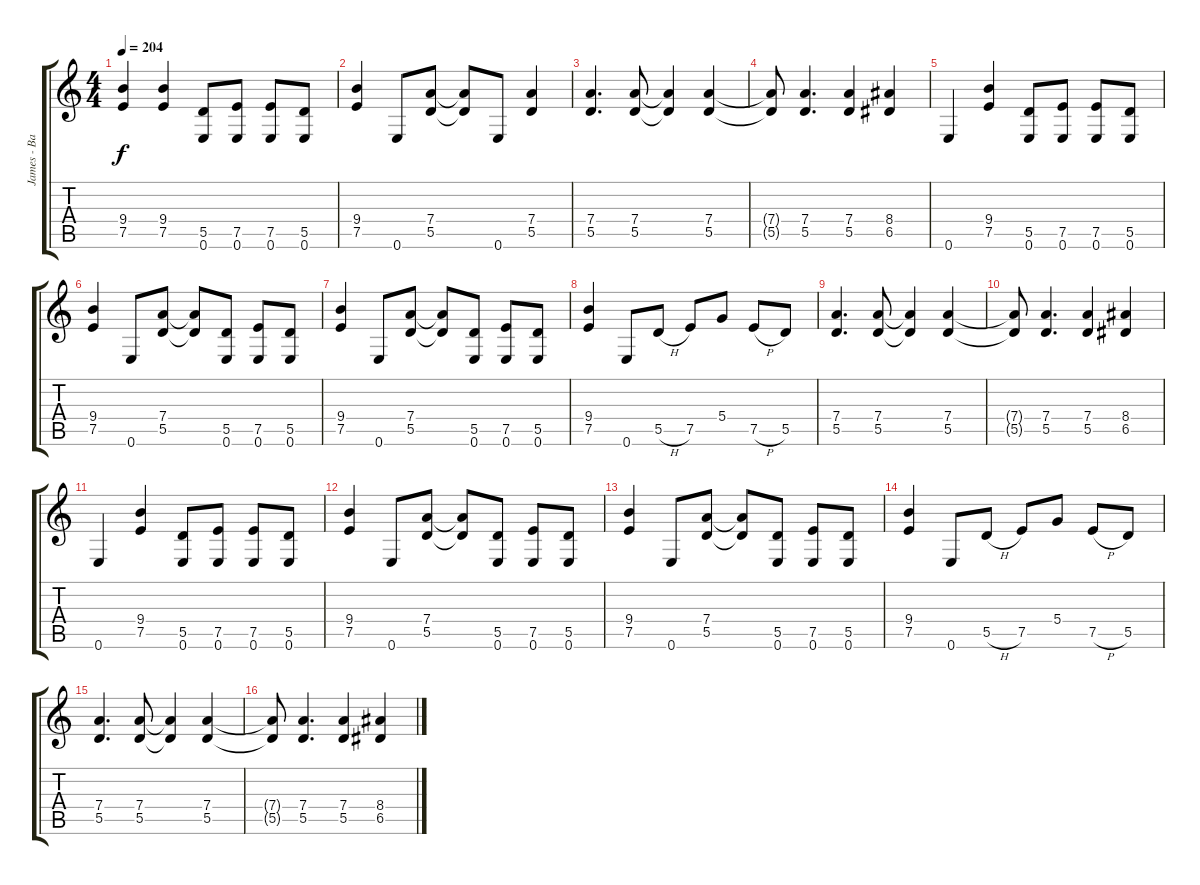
\track ("James - Back Guitar" "James - Ba") {instrument distortionguitar}
\staff {score tabs}
\tuning (E4 B3 G3 D3 A2 E2) {hide}
\ts (4 4)
\tempo 204
\clef g2
\ks c
(9.4 7.5).4{dy f} (9.4 7.5).4 (5.5 0.6).8 (7.5 0.6).8 (7.5 0.6).8 (5.5 0.6).8 |
(9.4 7.5).4 0.6.8 (7.4 5.5).8 (7.4{t} 5.5{t}).8 0.6.8 (7.4 5.5).4 |
(7.4 5.5).4{d} (7.4 5.5).8 (7.4{t} 5.5{t}).4 (7.4 5.5).4 |
(7.4{t} 5.5{t}).8 (7.4 5.5).4{d} (7.4 5.5).4 (8.4 6.5).4 |
0.6.4 (9.4 7.5).4 (5.5 0.6).8 (7.5 0.6).8 (7.5 0.6).8 (5.5 0.6).8 |
(9.4 7.5).4 0.6.8 (7.4 5.5).8 (7.4{t} 5.5{t}).8 (5.5 0.6).8 (7.5 0.6).8 (5.5 0.6).8 |
(9.4 7.5).4 0.6.8 (7.4 5.5).8 (7.4{t} 5.5{t}).8 (5.5 0.6).8 (7.5 0.6).8 (5.5 0.6).8 |
(9.4 7.5).4 0.6.8 5.5{h}.8 7.5.8 5.4.8 7.5{h}.8 5.5.8 |
(7.4 5.5).4{d} (7.4 5.5).8 (7.4{t} 5.5{t}).4 (7.4 5.5).4 |
(7.4{t} 5.5{t}).8 (7.4 5.5).4{d} (7.4 5.5).4 (8.4 6.5).4 |
0.6.4 (9.4 7.5).4 (5.5 0.6).8 (7.5 0.6).8 (7.5 0.6).8 (5.5 0.6).8 |
(9.4 7.5).4 0.6.8 (7.4 5.5).8 (7.4{t} 5.5{t}).8 (5.5 0.6).8 (7.5 0.6).8 (5.5 0.6).8 |
(9.4 7.5).4 0.6.8 (7.4 5.5).8 (7.4{t} 5.5{t}).8 (5.5 0.6).8 (7.5 0.6).8 (5.5 0.6).8 |
(9.4 7.5).4 0.6.8 5.5{h}.8 7.5.8 5.4.8 7.5{h}.8 5.5.8 |
(7.4 5.5).4{d} (7.4 5.5).8 (7.4{t} 5.5{t}).4 (7.4 5.5).4 |
(7.4{t} 5.5{t}).8 (7.4 5.5).4{d} (7.4 5.5).4 (8.4 6.5).4
